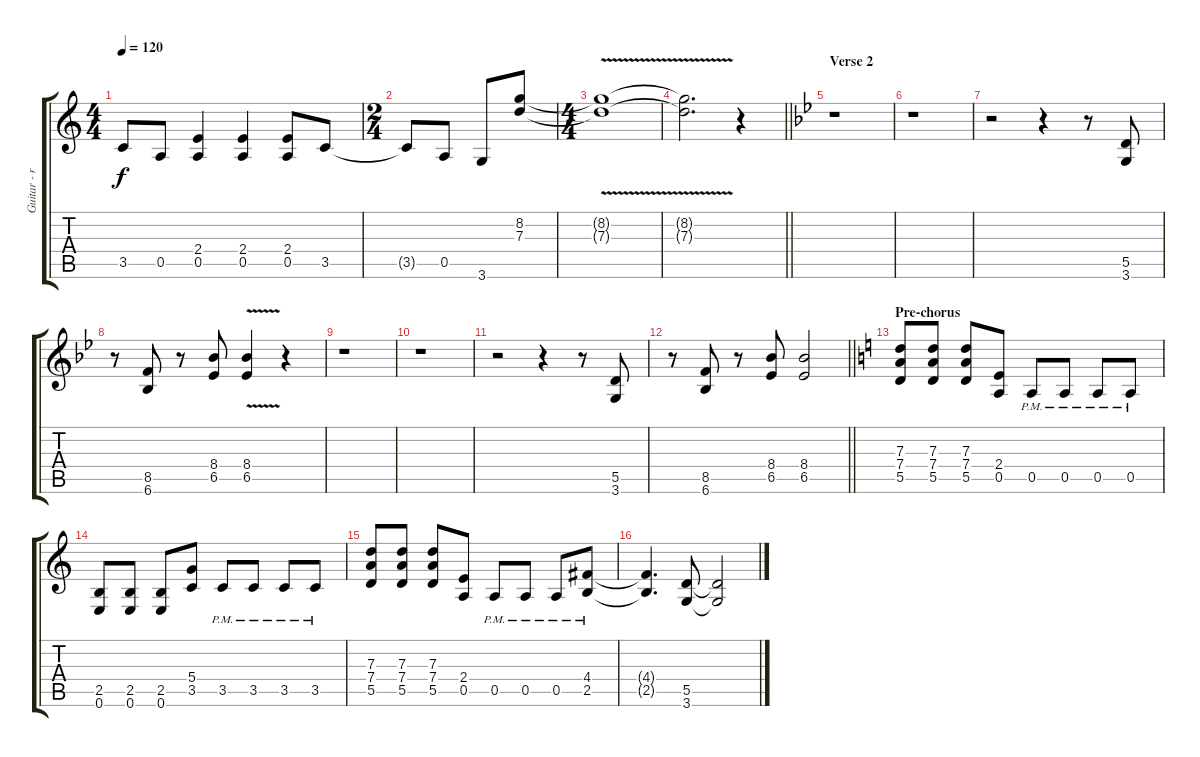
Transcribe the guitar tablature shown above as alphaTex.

\track ("Guitar - right" "Guitar - r") {instrument distortionguitar}
\staff {score tabs}
\tuning (E4 B3 G3 D3 A2 E2) {hide}
\ts (4 4)
\tempo 120
\clef g2
\ks c
3.5{t}.8{dy f} 0.5.8 (2.4 0.5).4 (2.4 0.5).4 (2.4 0.5).8 3.5.8 |
\ts (2 4)
3.5{t}.8 0.5.8 3.6.8 (8.2 7.3).8 |
\ts (4 4)
(8.2{v t} 7.3{v t}).1 |
\barLineRight lightlight
(8.2{t} 7.3{t}).2{d} r.4 |
\section ("" "Verse 2")
\ks bb
r.1 |
r.1 |
r.2 r.4 r.8 (5.5 3.6).8 |
r.8 (8.5 6.6).8 r.8 (8.4 6.5).8 (8.4{v} 6.5{v}).4 r.4 |
r.1 |
r.1 |
r.2 r.4 r.8 (5.5 3.6).8 |
\barLineRight lightlight
r.8 (8.5 6.6).8 r.8 (8.4 6.5).8 (8.4 6.5).2 |
\section ("" "Pre-chorus")
\ks c
(7.3 7.4 5.5).8 (7.3 7.4 5.5).8 (7.3 7.4 5.5).8 (2.4 0.5).8 0.5{pm}.8 0.5{pm}.8 0.5{pm}.8 0.5{pm}.8 |
(2.5 0.6).8 (2.5 0.6).8 (2.5 0.6).8 (5.4 3.5).8 3.5{pm}.8 3.5{pm}.8 3.5{pm}.8 3.5{pm}.8 |
(7.3 7.4 5.5).8 (7.3 7.4 5.5).8 (7.3 7.4 5.5).8 (2.4 0.5).8 0.5{pm}.8 0.5{pm}.8 0.5{pm}.8 (4.4{pm} 2.5{pm}).8 |
(4.4{t} 2.5{t}).4{d} (5.5 3.6).8 (5.5{t} 3.6{t}).2
